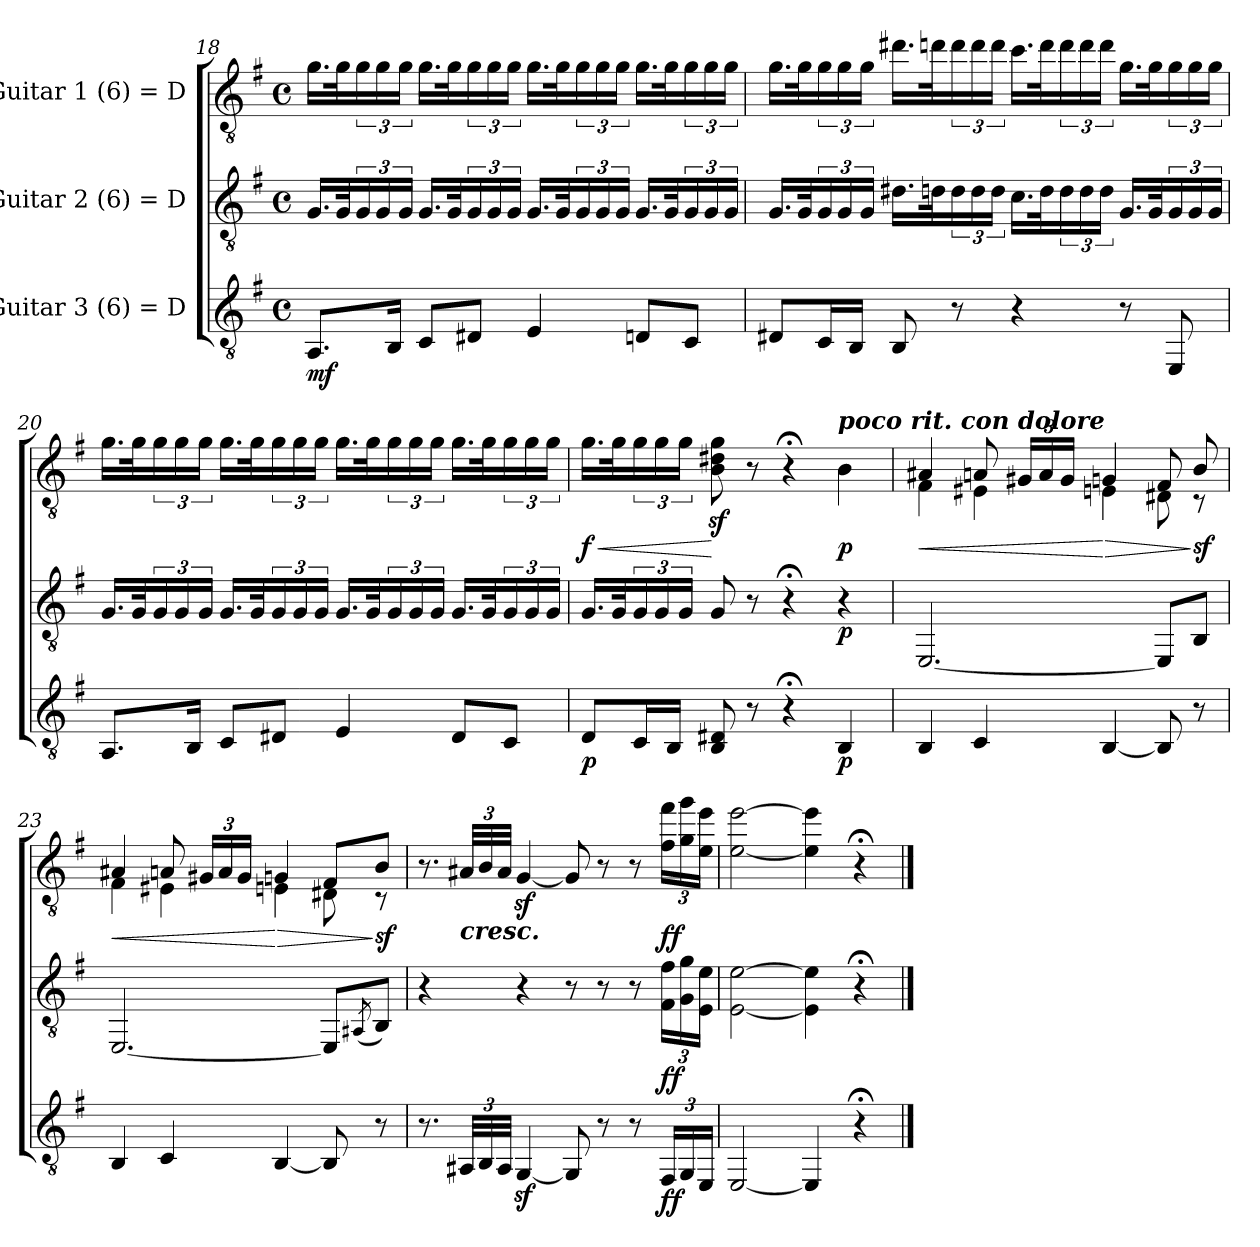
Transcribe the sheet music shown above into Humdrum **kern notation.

**kern	**dynam	**kern	**dynam	**kern	**dynam
*part3	*part3	*part2	*part2	*part1	*part1
*staff3	*staff3	*staff2	*staff2	*staff1	*staff1
*I"Guitar 3 (6) = D	*	*I"Guitar 2 (6) = D	*	*I"Guitar 1 (6) = D	*
*clefGv2	*	*clefGv2	*	*clefGv2	*
*k[f#]	*	*k[f#]	*	*k[f#]	*
*M4/4	*	*M4/4	*	*M4/4	*
*met(c)	*	*met(c)	*	*met(c)	*
=18	=18	=18	=18	=18	=18
!	!LO:DY:b	!	!	!	!
8.AA/L	mf	16.G/LL	.	16.g\LL	.
.	.	32G/K	.	32g\K	.
.	.	24G/	.	24g\	.
.	.	24G/	.	24g\	.
16BB/Jk	.	.	.	.	.
.	.	24G/JJ	.	24g\JJ	.
8C/L	.	16.G/LL	.	16.g\LL	.
.	.	32G/K	.	32g\K	.
8D#X/J	.	24G/	.	24g\	.
.	.	24G/	.	24g\	.
.	.	24G/JJ	.	24g\JJ	.
4E/	.	16.G/LL	.	16.g\LL	.
.	.	32G/K	.	32g\K	.
.	.	24G/	.	24g\	.
.	.	24G/	.	24g\	.
.	.	24G/JJ	.	24g\JJ	.
8Dn/L	.	16.G/LL	.	16.g\LL	.
.	.	32G/K	.	32g\K	.
8C/J	.	24G/	.	24g\	.
.	.	24G/	.	24g\	.
.	.	24G/JJ	.	24g\JJ	.
!!LO:PB:g=z
=19	=19	=19	=19	=19	=19
8D#X/L	.	16.G/LL	.	16.g\LL	.
.	.	32G/K	.	32g\K	.
16C/L	.	24G/	.	24g\	.
.	.	24G/	.	24g\	.
16BB/JJ	.	.	.	.	.
.	.	24G/JJ	.	24g\JJ	.
8BB/	.	16.d#X\LL	.	16.dd#X\LL	.
.	.	32dn\K	.	32ddn\K	.
8r	.	24d\	.	24dd\	.
.	.	24d\	.	24dd\	.
.	.	24d\JJ	.	24dd\JJ	.
4r	.	16.c\LL	.	16.cc\LL	.
.	.	32d\K	.	32dd\K	.
.	.	24d\	.	24dd\	.
.	.	24d\	.	24dd\	.
.	.	24d\JJ	.	24dd\JJ	.
8r	.	16.G/LL	.	16.g\LL	.
.	.	32G/K	.	32g\K	.
8EE/	.	24G/	.	24g\	.
.	.	24G/	.	24g\	.
.	.	24G/JJ	.	24g\JJ	.
=20	=20	=20	=20	=20	=20
8.AA/L	.	16.G/LL	.	16.g\LL	.
.	.	32G/K	.	32g\K	.
.	.	24G/	.	24g\	.
.	.	24G/	.	24g\	.
16BB/Jk	.	.	.	.	.
.	.	24G/JJ	.	24g\JJ	.
8C/L	.	16.G/LL	.	16.g\LL	.
.	.	32G/K	.	32g\K	.
8D#X/J	.	24G/	.	24g\	.
.	.	24G/	.	24g\	.
.	.	24G/JJ	.	24g\JJ	.
4E/	.	16.G/LL	.	16.g\LL	.
.	.	32G/K	.	32g\K	.
.	.	24G/	.	24g\	.
.	.	24G/	.	24g\	.
.	.	24G/JJ	.	24g\JJ	.
8D#/L	.	16.G/LL	.	16.g\LL	.
.	.	32G/K	.	32g\K	.
8C/J	.	24G/	.	24g\	.
.	.	24G/	.	24g\	.
.	.	24G/JJ	.	24g\JJ	.
!!LO:LB:g=z
=21	=21	=21	=21	=21	=21
!	!LO:DY:b	!	!	!	!LO:HP:b
!	!	!	!	!	!LO:DY:n=1:b
8D/L	p	16.G/LL	.	16.g\LL	< f
.	.	32G/K	.	32g\K	.
16C/L	.	24G/	.	24g\	.
.	.	24G/	.	24g\	.
16BB/JJ	.	.	.	.	.
.	.	24G/JJ	.	24g\JJ	.
8BB/ 8D#X/	.	8G/	.	8B\z< 8d#X\z< 8g\z<	[
8r	.	8r	.	8r	.
4r;<	.	4r;<	.	4r;<	.
!	!	!	!	!LO:TX:a:Bi:t=poco rit. con dolore	!
!	!LO:DY:b	!	!LO:DY:b	!	!LO:DY:n=2:b
4BB/	p	4r	p	4B\	p
=22	=22	=22	=22	=22	=22
!	!	!	!	!	!LO:HP:b
*	*	*	*	*^	*
4BB/	.	[2.EE/	.	4A#X/	4F#\	<
4C/	.	.	.	8An/	4E#X\	.
.	.	.	.	24G#X/LL	.	.
.	.	.	.	24A/	.	.
.	.	.	.	24G#/JJ	.	.
!	!	!	!	!	!	!LO:HP:n=1:b
[4BB/	.	.	.	4Gn/	4En\	[ >
8BB/]	.	8EE/L]	.	8F#/	8D#X\	.
!	!	!	!	!	!	!LO:DY:n=1:b
8r	.	8BB/J	.	8B/	8r	] sf
=23	=23	=23	=23	=23	=23	=23
!	!	!	!	!	!	!LO:HP:b
4BB/	.	[2.EE/	.	4A#X/	4F#\	<
4C/	.	.	.	8An/	4E#X\	.
.	.	.	.	24G#X/LL	.	.
.	.	.	.	24A/	.	.
.	.	.	.	24G#/JJ	.	.
!	!	!	!	!	!	!LO:HP:n=1:b
[4BB/	.	.	.	4Gn/	4En\	[ >
8BB/]	.	8EE/L]	.	8F#/L	8D#X\	.
.	.	(8qAA#X/	.	.	.	.
!	!	!	!	!	!	!LO:DY:n=1:b
8r	.	8BB/J)	.	8B/J	8r	] sf
!!LO:LB:g=z
=24	=24	=24	=24	=24	=24	=24
!	!	!	!	!LO:TX:a:Bi:t=a tempo	!	!
*	*	*	*	*v	*v	*
8.r	.	4r	.	8.r	.
!	!	!	!	!LO:TX:b:Bi:t=cresc.	!
48AA#X/LLL	.	.	.	48A#X/LLL	.
48BB/	.	.	.	48B/	.
48AA#/JJJ	.	.	.	48A#/JJJ	.
[4GGz</	.	4r	.	[4Gz</	.
8GG/]	.	8r	.	8G/]	.
8r	.	8r	.	8r	.
8r	.	8r	.	8r	.
!	!LO:DY:b	!	!LO:DY:b	!	!LO:DY:b
24FF#/LL	ff	24F#\ 24f#\LL	ff	24f#\ 24ff#\LL	ff
24GG/	.	24G\ 24g\	.	24g\ 24gg\	.
24EE/JJ	.	24E\ 24e\JJ	.	24e\ 24ee\JJ	.
=25	=25	=25	=25	=25	=25
[2EE/	.	[2E\ [2e\	.	[2e\ [2ee\	.
4EE/]	.	4E\] 4e\]	.	4e\] 4ee\]	.
4r;<	.	4r;<	.	4r;<	.
==	==	==	==	==	==
*-	*-	*-	*-	*-	*-
